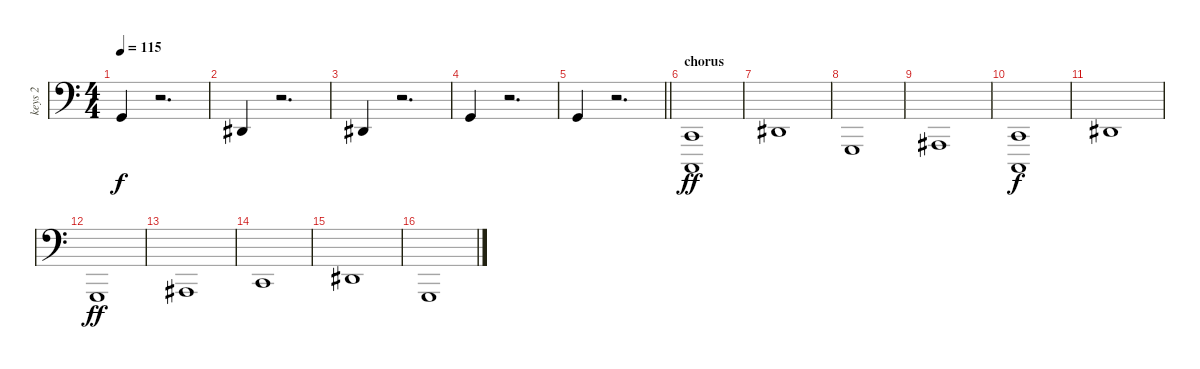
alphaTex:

\track ("keys 2" "keys 2") {instrument pad2warm}
\staff {score}
\tuning (G2 D2 A1 C1) {hide}
\ts (4 4)
\tempo 115
\clef f4
\ks c
0.1.4{dy f} r.2{d} |
1.2.4 r.2{d} |
1.2.4 r.2{d} |
0.1.4 r.2{d} |
\barLineRight lightlight
0.1.4 r.2{d} |
\section ("" "chorus")
(3.3 0.4).1{dy ff instrument lead1square} |
1.2.1 |
7.4.1 |
10.4.1 |
(3.3 0.4).1{dy f} |
6.3.1 |
7.4.1{dy ff} |
10.4.1 |
12.4.1 |
15.4.1 |
7.4.1
